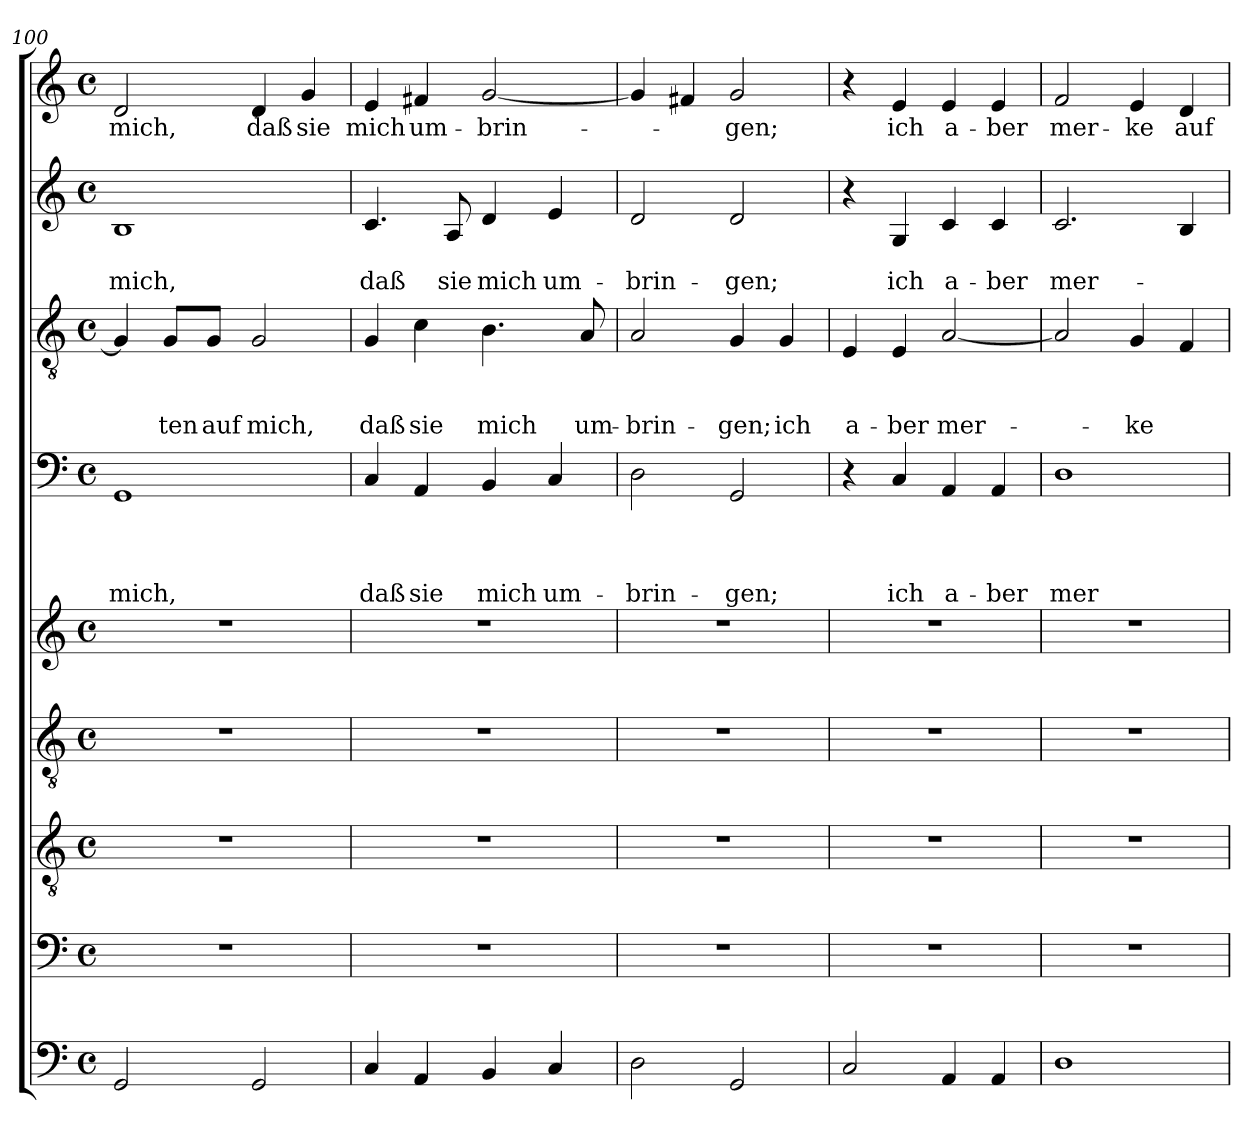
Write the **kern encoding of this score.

**kern	**kern	**kern	**kern	**kern	**kern	**text	**text	**text	**text	**kern	**text	**text	**text	**kern	**text	**text	**kern	**text
*part9	*part8	*part7	*part6	*part5	*part4	*part4	*part4	*part4	*part4	*part3	*part3	*part3	*part3	*part2	*part2	*part2	*part1	*part1
*staff9	*staff8	*staff7	*staff6	*staff5	*staff4	*staff4	*staff4	*staff4	*staff4	*staff3	*staff3	*staff3	*staff3	*staff2	*staff2	*staff2	*staff1	*staff1
*clefF4	*clefF4	*clefGv2	*clefGv2	*clefG2	*clefF4	*	*	*	*	*clefGv2	*	*	*	*clefG2	*	*	*clefG2	*
*k[]	*k[]	*k[]	*k[]	*k[]	*k[]	*	*	*	*	*k[]	*	*	*	*k[]	*	*	*k[]	*
*C:	*C:	*C:	*C:	*C:	*C:	*	*	*	*	*C:	*	*	*	*C:	*	*	*C:	*
*M4/4	*M4/4	*M4/4	*M4/4	*M4/4	*M4/4	*	*	*	*	*M4/4	*	*	*	*M4/4	*	*	*M4/4	*
*met(c)	*met(c)	*met(c)	*met(c)	*met(c)	*met(c)	*	*	*	*	*met(c)	*	*	*	*met(c)	*	*	*met(c)	*
=100	=100	=100	=100	=100	=100	=100	=100	=100	=100	=100	=100	=100	=100	=100	=100	=100	=100	=100
!	!	!	!	!	!	!	!	!	!LO:LY:b	!	!	!	!	!	!	!LO:LY:b	!	!LO:LY:b
2GG/	1r	1r	1r	1r	1GG	.	.	.	mich,	4G/]	.	.	.	1B	.	mich,	2d/	mich,
!	!	!	!	!	!	!	!	!	!	!	!	!	!LO:LY:b	!	!	!	!	!
.	.	.	.	.	.	.	.	.	.	8G/L	.	.	-ten	.	.	.	.	.
!	!	!	!	!	!	!	!	!	!	!	!	!	!LO:LY:b	!	!	!	!	!
.	.	.	.	.	.	.	.	.	.	8G/J	.	.	auf	.	.	.	.	.
!	!	!	!	!	!	!	!	!	!	!	!	!	!LO:LY:b	!	!	!	!	!LO:LY:b
2GG/	.	.	.	.	.	.	.	.	.	2G/	.	.	mich,	.	.	.	4d/	daß
!	!	!	!	!	!	!	!	!	!	!	!	!	!	!	!	!	!	!LO:LY:b
.	.	.	.	.	.	.	.	.	.	.	.	.	.	.	.	.	4g/	sie
=101	=101	=101	=101	=101	=101	=101	=101	=101	=101	=101	=101	=101	=101	=101	=101	=101	=101	=101
!	!	!	!	!	!	!	!	!	!LO:LY:b	!	!	!	!LO:LY:b	!	!	!LO:LY:b	!	!LO:LY:b
4C/	1r	1r	1r	1r	4C/	.	.	.	daß	4G/	.	.	daß	4.c/	.	daß	4e/	mich
!	!	!	!	!	!	!	!	!	!LO:LY:b	!	!	!	!LO:LY:b	!	!	!	!	!LO:LY:b
4AA/	.	.	.	.	4AA/	.	.	.	sie	4c\	.	.	sie	.	.	.	4f#X/	um-
!	!	!	!	!	!	!	!	!	!	!	!	!	!	!	!	!LO:LY:b	!	!
.	.	.	.	.	.	.	.	.	.	.	.	.	.	8A/	.	sie	.	.
!	!	!	!	!	!	!	!	!	!LO:LY:b	!	!	!	!LO:LY:b	!	!	!LO:LY:b	!	!LO:LY:b
4BB/	.	.	.	.	4BB/	.	.	.	mich	4.B\	.	.	mich	4d/	.	mich	[2g/	-brin-
!	!	!	!	!	!	!	!	!	!LO:LY:b	!	!	!	!	!	!	!LO:LY:b	!	!
4C/	.	.	.	.	4C/	.	.	.	um-	.	.	.	.	4e/	.	um-	.	.
!	!	!	!	!	!	!	!	!	!	!	!	!	!LO:LY:b	!	!	!	!	!
.	.	.	.	.	.	.	.	.	.	8A/	.	.	um-	.	.	.	.	.
!!LO:LB:g=z
=102	=102	=102	=102	=102	=102	=102	=102	=102	=102	=102	=102	=102	=102	=102	=102	=102	=102	=102
!	!	!	!	!	!	!	!	!	!LO:LY:b	!	!	!	!LO:LY:b	!	!	!LO:LY:b	!	!
2D\	1r	1r	1r	1r	2D\	.	.	.	-brin-	2A/	.	.	-brin-	2d/	.	-brin-	4g/]	.
.	.	.	.	.	.	.	.	.	.	.	.	.	.	.	.	.	4f#X/	.
!	!	!	!	!	!	!	!	!	!LO:LY:b	!	!	!	!LO:LY:b	!	!	!LO:LY:b	!	!LO:LY:b
2GG/	.	.	.	.	2GG/	.	.	.	-gen;	4G/	.	.	-gen;	2d/	.	-gen;	2g/	-gen;
!	!	!	!	!	!	!	!	!	!	!	!	!	!LO:LY:b	!	!	!	!	!
.	.	.	.	.	.	.	.	.	.	4G/	.	.	ich	.	.	.	.	.
=103	=103	=103	=103	=103	=103	=103	=103	=103	=103	=103	=103	=103	=103	=103	=103	=103	=103	=103
!	!	!	!	!	!	!	!	!	!	!	!	!	!LO:LY:b	!	!	!	!	!
2C/	1r	1r	1r	1r	4r	.	.	.	.	4E/	.	.	a-	4r	.	.	4r	.
!	!	!	!	!	!	!	!	!	!LO:LY:b	!	!	!	!LO:LY:b	!	!	!LO:LY:b	!	!LO:LY:b
.	.	.	.	.	4C/	.	.	.	ich	4E/	.	.	-ber	4G/	.	ich	4e/	ich
!	!	!	!	!	!	!	!	!	!LO:LY:b	!	!	!	!LO:LY:b	!	!	!LO:LY:b	!	!LO:LY:b
4AA/	.	.	.	.	4AA/	.	.	.	a-	[2A/	.	.	mer-	4c/	.	a-	4e/	a-
!	!	!	!	!	!	!	!	!	!LO:LY:b	!	!	!	!	!	!	!LO:LY:b	!	!LO:LY:b
4AA/	.	.	.	.	4AA/	.	.	.	-ber	.	.	.	.	4c/	.	-ber	4e/	-ber
=104	=104	=104	=104	=104	=104	=104	=104	=104	=104	=104	=104	=104	=104	=104	=104	=104	=104	=104
!	!	!	!	!	!	!	!	!	!LO:LY:b	!	!	!	!	!	!	!LO:LY:b	!	!LO:LY:b
1D	1r	1r	1r	1r	1D	.	.	.	mer-	2A/]	.	.	.	2.c/	.	mer-	2f/	mer-
!	!	!	!	!	!	!	!	!	!	!	!	!	!LO:LY:b	!	!	!	!	!LO:LY:b
.	.	.	.	.	.	.	.	.	.	4G/	.	.	-ke	.	.	.	4e/	-ke
!	!	!	!	!	!	!	!	!	!	!	!	!	!	!	!	!	!	!LO:LY:b
.	.	.	.	.	.	.	.	.	.	4F/	.	.	.	4B/	.	.	4d/	auf
=	=	=	=	=	=	=	=	=	=	=	=	=	=	=	=	=	=	=
*-	*-	*-	*-	*-	*-	*-	*-	*-	*-	*-	*-	*-	*-	*-	*-	*-	*-	*-
